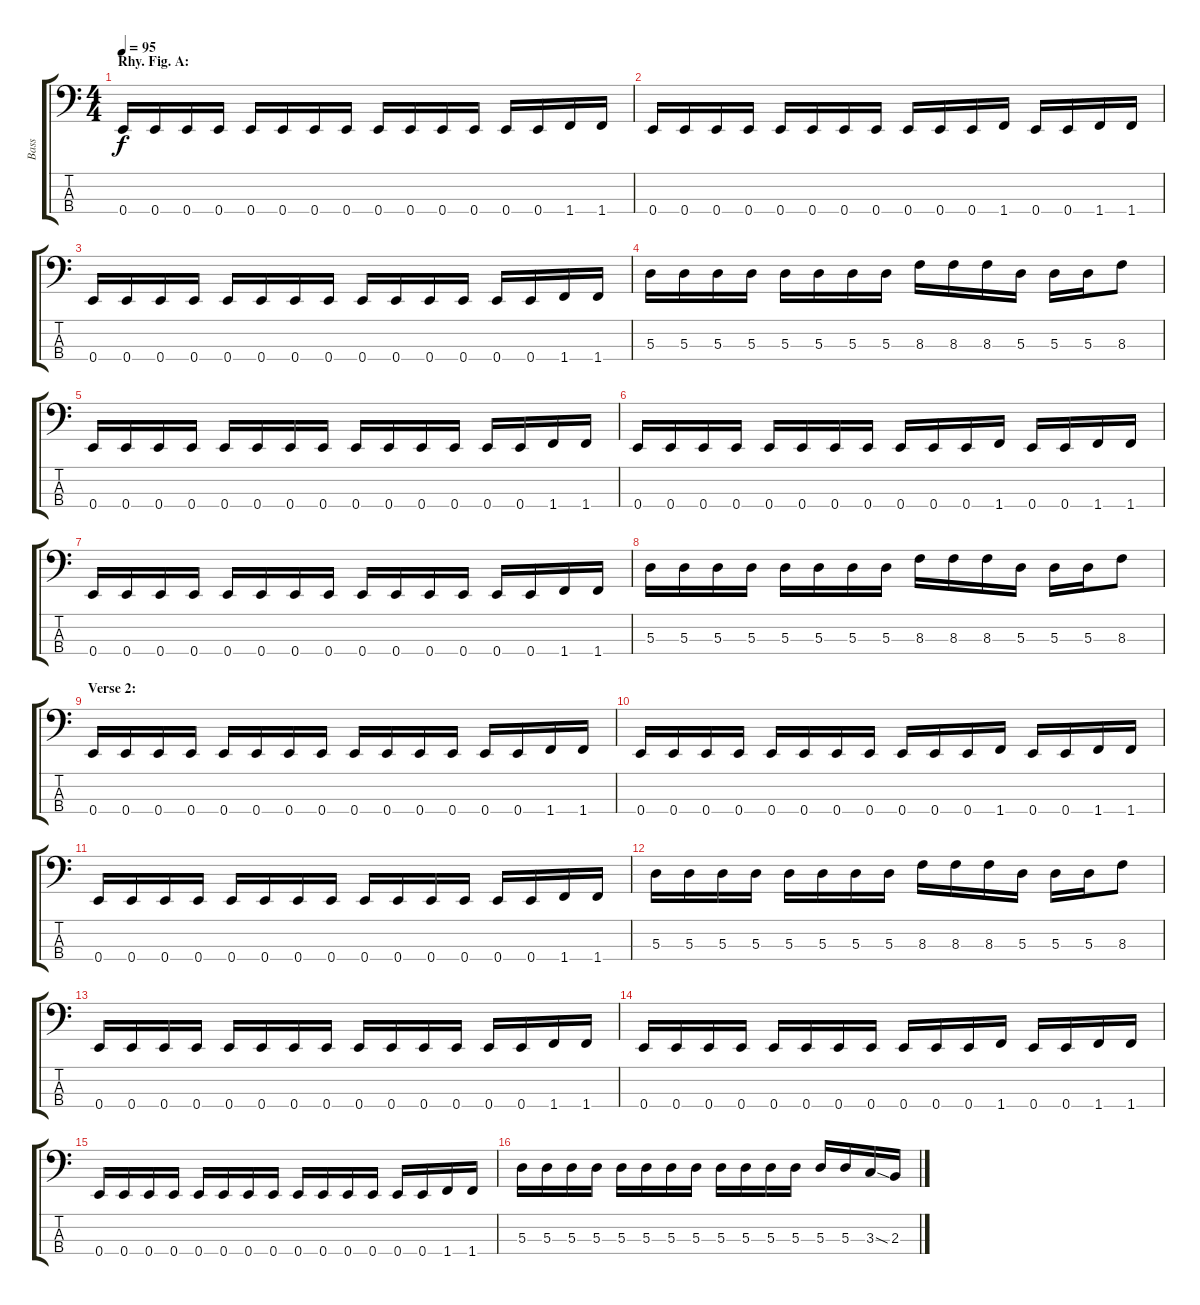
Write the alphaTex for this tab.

\track ("Bass" "Bass") {instrument electricbasspick}
\staff {score tabs}
\tuning (G2 D2 A1 E1) {hide}
\ts (4 4)
\section ("" "Rhy. Fig. A:")
\tempo 95
\clef f4
\ks c
0.4.16{dy f} 0.4.16 0.4.16 0.4.16 0.4.16 0.4.16 0.4.16 0.4.16 0.4.16 0.4.16 0.4.16 0.4.16 0.4.16 0.4.16 1.4.16 1.4.16 |
0.4.16 0.4.16 0.4.16 0.4.16 0.4.16 0.4.16 0.4.16 0.4.16 0.4.16 0.4.16 0.4.16 1.4.16 0.4.16 0.4.16 1.4.16 1.4.16 |
0.4.16 0.4.16 0.4.16 0.4.16 0.4.16 0.4.16 0.4.16 0.4.16 0.4.16 0.4.16 0.4.16 0.4.16 0.4.16 0.4.16 1.4.16 1.4.16 |
5.3.16 5.3.16 5.3.16 5.3.16 5.3.16 5.3.16 5.3.16 5.3.16 8.3.16 8.3.16 8.3.16 5.3.16 5.3.16 5.3.16 8.3.8 |
0.4.16 0.4.16 0.4.16 0.4.16 0.4.16 0.4.16 0.4.16 0.4.16 0.4.16 0.4.16 0.4.16 0.4.16 0.4.16 0.4.16 1.4.16 1.4.16 |
0.4.16 0.4.16 0.4.16 0.4.16 0.4.16 0.4.16 0.4.16 0.4.16 0.4.16 0.4.16 0.4.16 1.4.16 0.4.16 0.4.16 1.4.16 1.4.16 |
0.4.16 0.4.16 0.4.16 0.4.16 0.4.16 0.4.16 0.4.16 0.4.16 0.4.16 0.4.16 0.4.16 0.4.16 0.4.16 0.4.16 1.4.16 1.4.16 |
5.3.16 5.3.16 5.3.16 5.3.16 5.3.16 5.3.16 5.3.16 5.3.16 8.3.16 8.3.16 8.3.16 5.3.16 5.3.16 5.3.16 8.3.8 |
\section ("" "Verse 2:")
0.4.16 0.4.16 0.4.16 0.4.16 0.4.16 0.4.16 0.4.16 0.4.16 0.4.16 0.4.16 0.4.16 0.4.16 0.4.16 0.4.16 1.4.16 1.4.16 |
0.4.16 0.4.16 0.4.16 0.4.16 0.4.16 0.4.16 0.4.16 0.4.16 0.4.16 0.4.16 0.4.16 1.4.16 0.4.16 0.4.16 1.4.16 1.4.16 |
0.4.16 0.4.16 0.4.16 0.4.16 0.4.16 0.4.16 0.4.16 0.4.16 0.4.16 0.4.16 0.4.16 0.4.16 0.4.16 0.4.16 1.4.16 1.4.16 |
5.3.16 5.3.16 5.3.16 5.3.16 5.3.16 5.3.16 5.3.16 5.3.16 8.3.16 8.3.16 8.3.16 5.3.16 5.3.16 5.3.16 8.3.8 |
0.4.16 0.4.16 0.4.16 0.4.16 0.4.16 0.4.16 0.4.16 0.4.16 0.4.16 0.4.16 0.4.16 0.4.16 0.4.16 0.4.16 1.4.16 1.4.16 |
0.4.16 0.4.16 0.4.16 0.4.16 0.4.16 0.4.16 0.4.16 0.4.16 0.4.16 0.4.16 0.4.16 1.4.16 0.4.16 0.4.16 1.4.16 1.4.16 |
0.4.16 0.4.16 0.4.16 0.4.16 0.4.16 0.4.16 0.4.16 0.4.16 0.4.16 0.4.16 0.4.16 0.4.16 0.4.16 0.4.16 1.4.16 1.4.16 |
5.3.16 5.3.16 5.3.16 5.3.16 5.3.16 5.3.16 5.3.16 5.3.16 5.3.16 5.3.16 5.3.16 5.3.16 5.3.16 5.3.16 3.3{sod}.16 2.3.16
